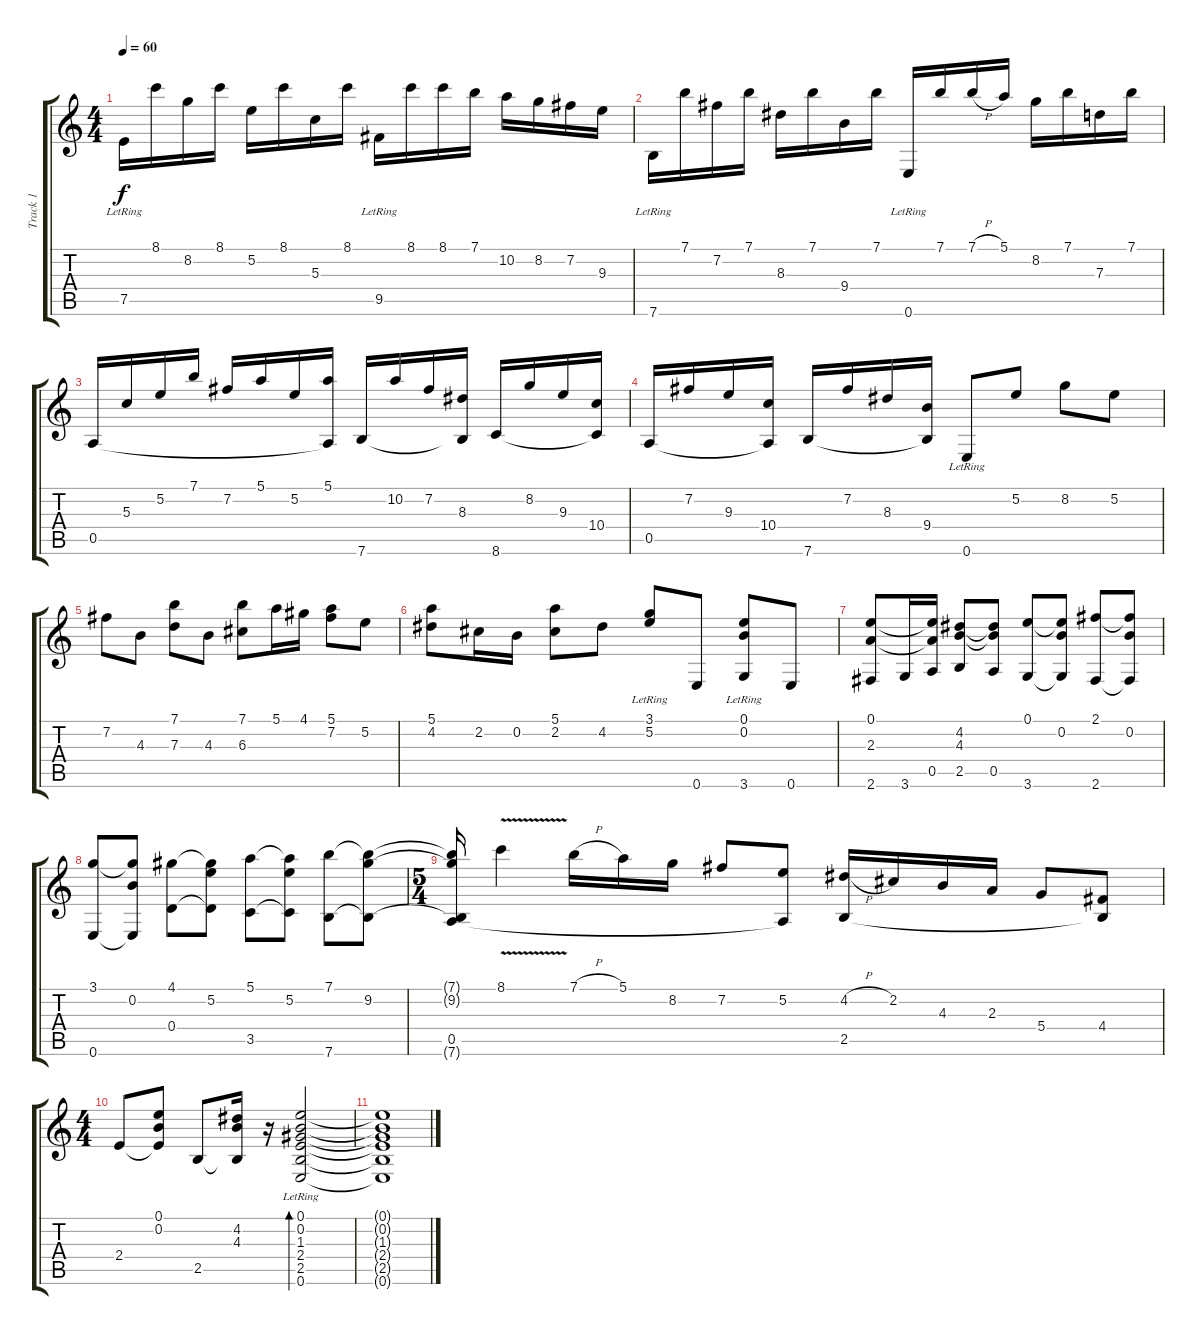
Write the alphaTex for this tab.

\track ("Track 1" "Track 1") {instrument acousticguitarnylon}
\staff {score tabs}
\tuning (E4 B3 G3 D3 A2 E2) {hide}
\ts (4 4)
\tempo 60
\clef g2
\ks c
7.5{lr}.16{dy f} 8.1.16 8.2.16 8.1.16 5.2.16 8.1.16 5.3.16 8.1.16 9.5{lr}.16 8.1.16 8.1.16 7.1.16 10.2.16 8.2.16 7.2.16 9.3.16 |
7.6{lr}.16 7.1.16 7.2.16 7.1.16 8.3.16 7.1.16 9.4.16 7.1.16 0.6{lr}.16 7.1.16 7.1{h}.16 5.1.16 8.2.16 7.1.16 7.3.16 7.1.16 |
0.5.16 5.3.16 5.2.16 7.1.16 7.2.16 5.1.16 5.2.16 (5.1 0.5{t}).16 7.6.16 10.2.16 7.2.16 (8.3 7.6{t}).16 8.6.16 8.2.16 9.3.16 (10.4 8.6{t}).16 |
0.5.16 7.2.16 9.3.16 (10.4 0.5{t}).16 7.6.16 7.2.16 8.3.16 (9.4 7.6{t}).16 0.6{lr}.8 5.2.8 8.2.8 5.2.8 |
7.2.8 4.3.8 (7.1 7.3).8 4.3.8 (7.1 6.3).8 5.1.16 4.1.16 (5.1 7.2).8 5.2.8 |
(5.1 4.2).8 2.2.16 0.2.16 (5.1 2.2).8 4.2.8 (3.1{lr} 5.2{lr}).8 0.6.8 (0.1{lr} 0.2{lr} 3.6).8 0.6.8 |
(0.1 2.3 2.6).8 3.6.16 (0.1{t} 2.3{t} 0.5).16 (4.2 4.3 2.5).8 (4.2{t} 4.3{t} 0.5).8 (0.1 3.6).8 (0.1{t} 0.2 3.6{t}).8 (2.1 2.6).8 (2.1{t} 0.2 2.6{t}).8 |
(3.1 0.6).8 (3.1{t} 0.2 0.6{t}).8 (4.1 0.4).8 (4.1{t} 5.2 0.4{t}).8 (5.1 3.5).8 (5.1{t} 5.2 3.5{t}).8 (7.1 7.6).8 (7.1{t} 9.2 7.6{t}).8 |
\ts (5 4)
(7.1{t} 9.2{t} 0.5 7.6{t}).16 8.1{v}.4 7.1{h}.16 5.1.16 8.2.16 7.2.8 (5.2 0.5{t}).8 (4.2{h} 2.5).16 2.2.16 4.3.16 2.3.16 5.4.8 (4.4 2.5{t}).8 |
\ts (4 4)
2.4.8 (0.1 0.2 2.4{t}).8 2.5.8 (4.2 4.3 2.5{t}).16 r.16 (0.1{lr} 0.2{lr} 1.3{lr} 2.4{lr} 2.5{lr} 0.6{lr}).2{bd 240} |
(0.1{t} 0.2{t} 1.3{t} 2.4{t} 2.5{t} 0.6{t}).1
